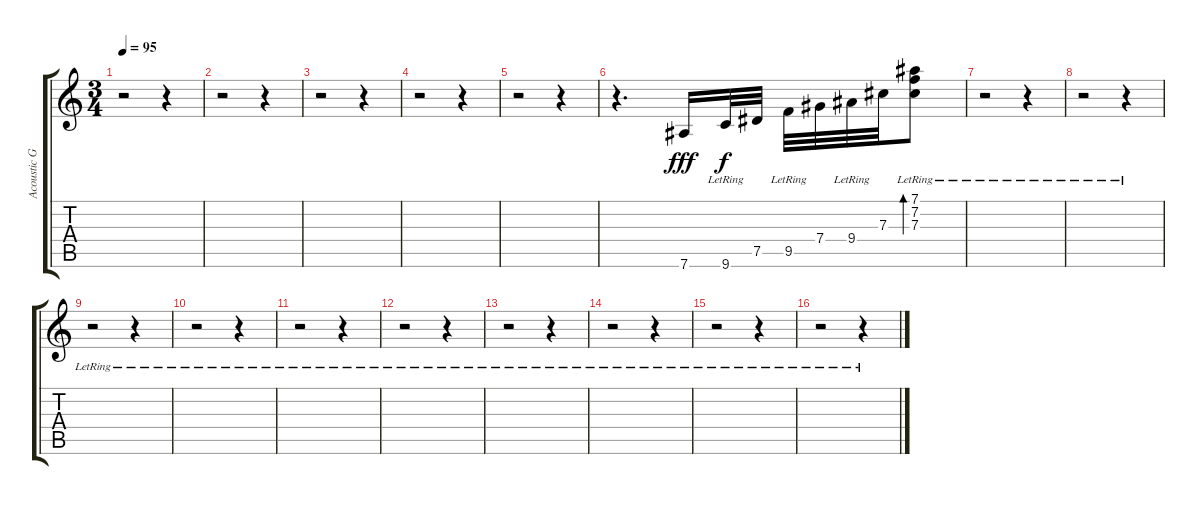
\track ("Acoustic Guitar" "Acoustic G") {instrument acousticguitarsteel}
\staff {score tabs}
\tuning (Eb4 Bb3 Gb3 Db3 Ab2 Eb2) {hide}
\ts (3 4)
\tempo 95
\clef g2
\ks c
r.2{dy f} r.4 |
r.2 r.4 |
r.2 r.4 |
r.2 r.4 |
r.2 r.4 |
r.4{d} 7.6.16{dy fff volume 16 instrument acousticgrandpiano} 9.6{lr}.32{dy f} 7.5.32 9.5{lr}.32 7.4.32 9.4{lr}.32 7.3.32 (7.1{lr} 7.2{lr} 7.3{lr}).8{bd 480} |
r.2 r.4{volume 13 instrument acousticguitarsteel} |
r.2 r.4 |
r.2 r.4 |
r.2 r.4 |
r.2 r.4 |
r.2 r.4 |
r.2 r.4 |
r.2 r.4 |
r.2 r.4 |
r.2 r.4
